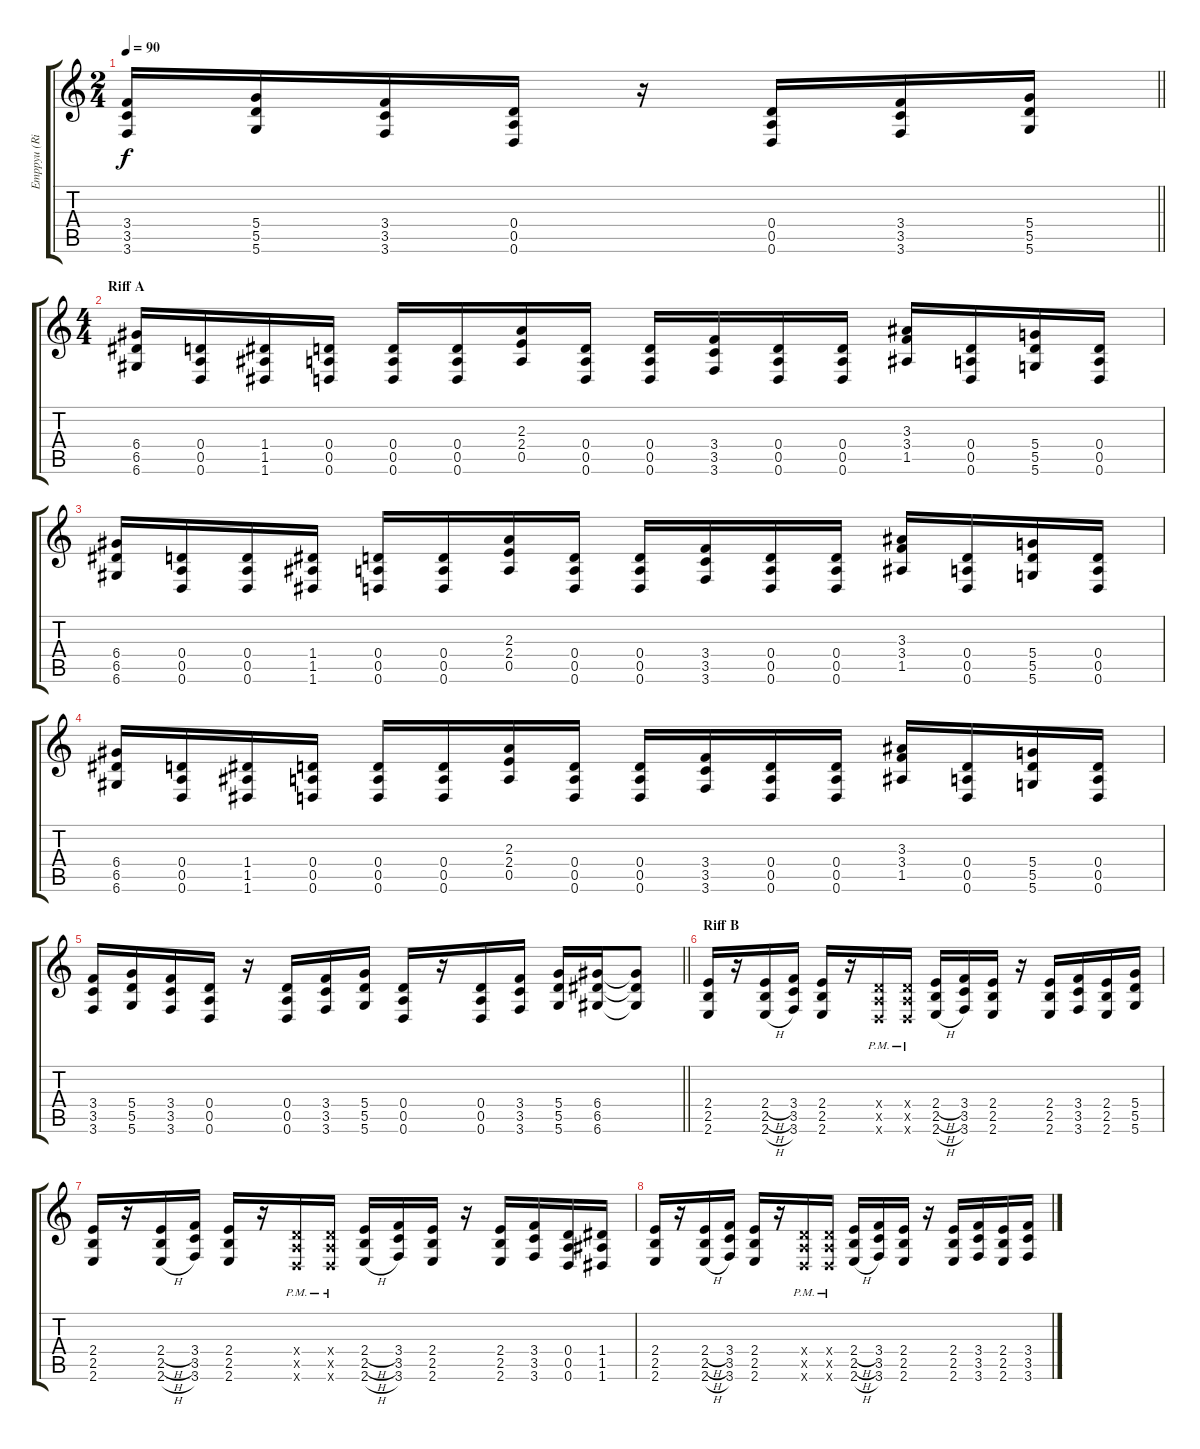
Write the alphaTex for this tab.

\track ("Emppyu (Riff - DADGBE)" "Emppyu (Ri") {instrument distortionguitar}
\staff {score tabs}
\tuning (E4 B3 G3 D3 A2 D2) {hide}
\ts (2 4)
\tempo 90
\clef g2
\barLineRight lightlight
\ks c
(3.4 3.5 3.6).16{dy f} (5.4 5.5 5.6).16 (3.4 3.5 3.6).16 (0.4 0.5 0.6).16 r.16 (0.4 0.5 0.6).16 (3.4 3.5 3.6).16 (5.4 5.5 5.6).16 |
\ts (4 4)
\section ("" "Riff A")
(6.4 6.5 6.6).16 (0.4 0.5 0.6).16 (1.4 1.5 1.6).16 (0.4 0.5 0.6).16 (0.4 0.5 0.6).16 (0.4 0.5 0.6).16 (2.3 2.4 0.5).16 (0.4 0.5 0.6).16 (0.4 0.5 0.6).16 (3.4 3.5 3.6).16 (0.4 0.5 0.6).16 (0.4 0.5 0.6).16 (3.3 3.4 1.5).16 (0.4 0.5 0.6).16 (5.4 5.5 5.6).16 (0.4 0.5 0.6).16 |
(6.4 6.5 6.6).16 (0.4 0.5 0.6).16 (0.4 0.5 0.6).16 (1.4 1.5 1.6).16 (0.4 0.5 0.6).16 (0.4 0.5 0.6).16 (2.3 2.4 0.5).16 (0.4 0.5 0.6).16 (0.4 0.5 0.6).16 (3.4 3.5 3.6).16 (0.4 0.5 0.6).16 (0.4 0.5 0.6).16 (3.3 3.4 1.5).16 (0.4 0.5 0.6).16 (5.4 5.5 5.6).16 (0.4 0.5 0.6).16 |
(6.4 6.5 6.6).16 (0.4 0.5 0.6).16 (1.4 1.5 1.6).16 (0.4 0.5 0.6).16 (0.4 0.5 0.6).16 (0.4 0.5 0.6).16 (2.3 2.4 0.5).16 (0.4 0.5 0.6).16 (0.4 0.5 0.6).16 (3.4 3.5 3.6).16 (0.4 0.5 0.6).16 (0.4 0.5 0.6).16 (3.3 3.4 1.5).16 (0.4 0.5 0.6).16 (5.4 5.5 5.6).16 (0.4 0.5 0.6).16 |
\barLineRight lightlight
(3.4 3.5 3.6).16 (5.4 5.5 5.6).16 (3.4 3.5 3.6).16 (0.4 0.5 0.6).16 r.16 (0.4 0.5 0.6).16 (3.4 3.5 3.6).16 (5.4 5.5 5.6).16 (0.4 0.5 0.6).16 r.16 (0.4 0.5 0.6).16 (3.4 3.5 3.6).16 (5.4 5.5 5.6).16 (6.4 6.5 6.6).16 (6.4{t} 6.5{t} 6.6{t}).8 |
\section ("" "Riff B")
(2.4 2.5 2.6).16{volume 16 balance 0} r.16 (2.4{h} 2.5{h} 2.6{h}).16 (3.4 3.5 3.6).16 (2.4 2.5 2.6).16 r.16 (0.4{pm x} 0.5{pm x} 0.6{pm x}).16 (0.4{pm x} 0.5{pm x} 0.6{pm x}).16 (2.4{h} 2.5{h} 2.6{h}).16 (3.4 3.5 3.6).16 (2.4 2.5 2.6).16 r.16 (2.4 2.5 2.6).16 (3.4 3.5 3.6).16 (2.4 2.5 2.6).16 (5.4 5.5 5.6).16 |
(2.4 2.5 2.6).16 r.16 (2.4{h} 2.5{h} 2.6{h}).16 (3.4 3.5 3.6).16 (2.4 2.5 2.6).16 r.16 (0.4{pm x} 0.5{pm x} 0.6{pm x}).16 (0.4{pm x} 0.5{pm x} 0.6{pm x}).16 (2.4{h} 2.5{h} 2.6{h}).16 (3.4 3.5 3.6).16 (2.4 2.5 2.6).16 r.16 (2.4 2.5 2.6).16 (3.4 3.5 3.6).16 (0.4 0.5 0.6).16 (1.4 1.5 1.6).16 |
(2.4 2.5 2.6).16{balance 8} r.16 (2.4{h} 2.5{h} 2.6{h}).16 (3.4 3.5 3.6).16 (2.4 2.5 2.6).16 r.16 (0.4{pm x} 0.5{pm x} 0.6{pm x}).16 (0.4{pm x} 0.5{pm x} 0.6{pm x}).16 (2.4{h} 2.5{h} 2.6{h}).16 (3.4 3.5 3.6).16 (2.4 2.5 2.6).16 r.16 (2.4 2.5 2.6).16 (3.4 3.5 3.6).16 (2.4 2.5 2.6).16 (3.4 3.5 3.6).16
